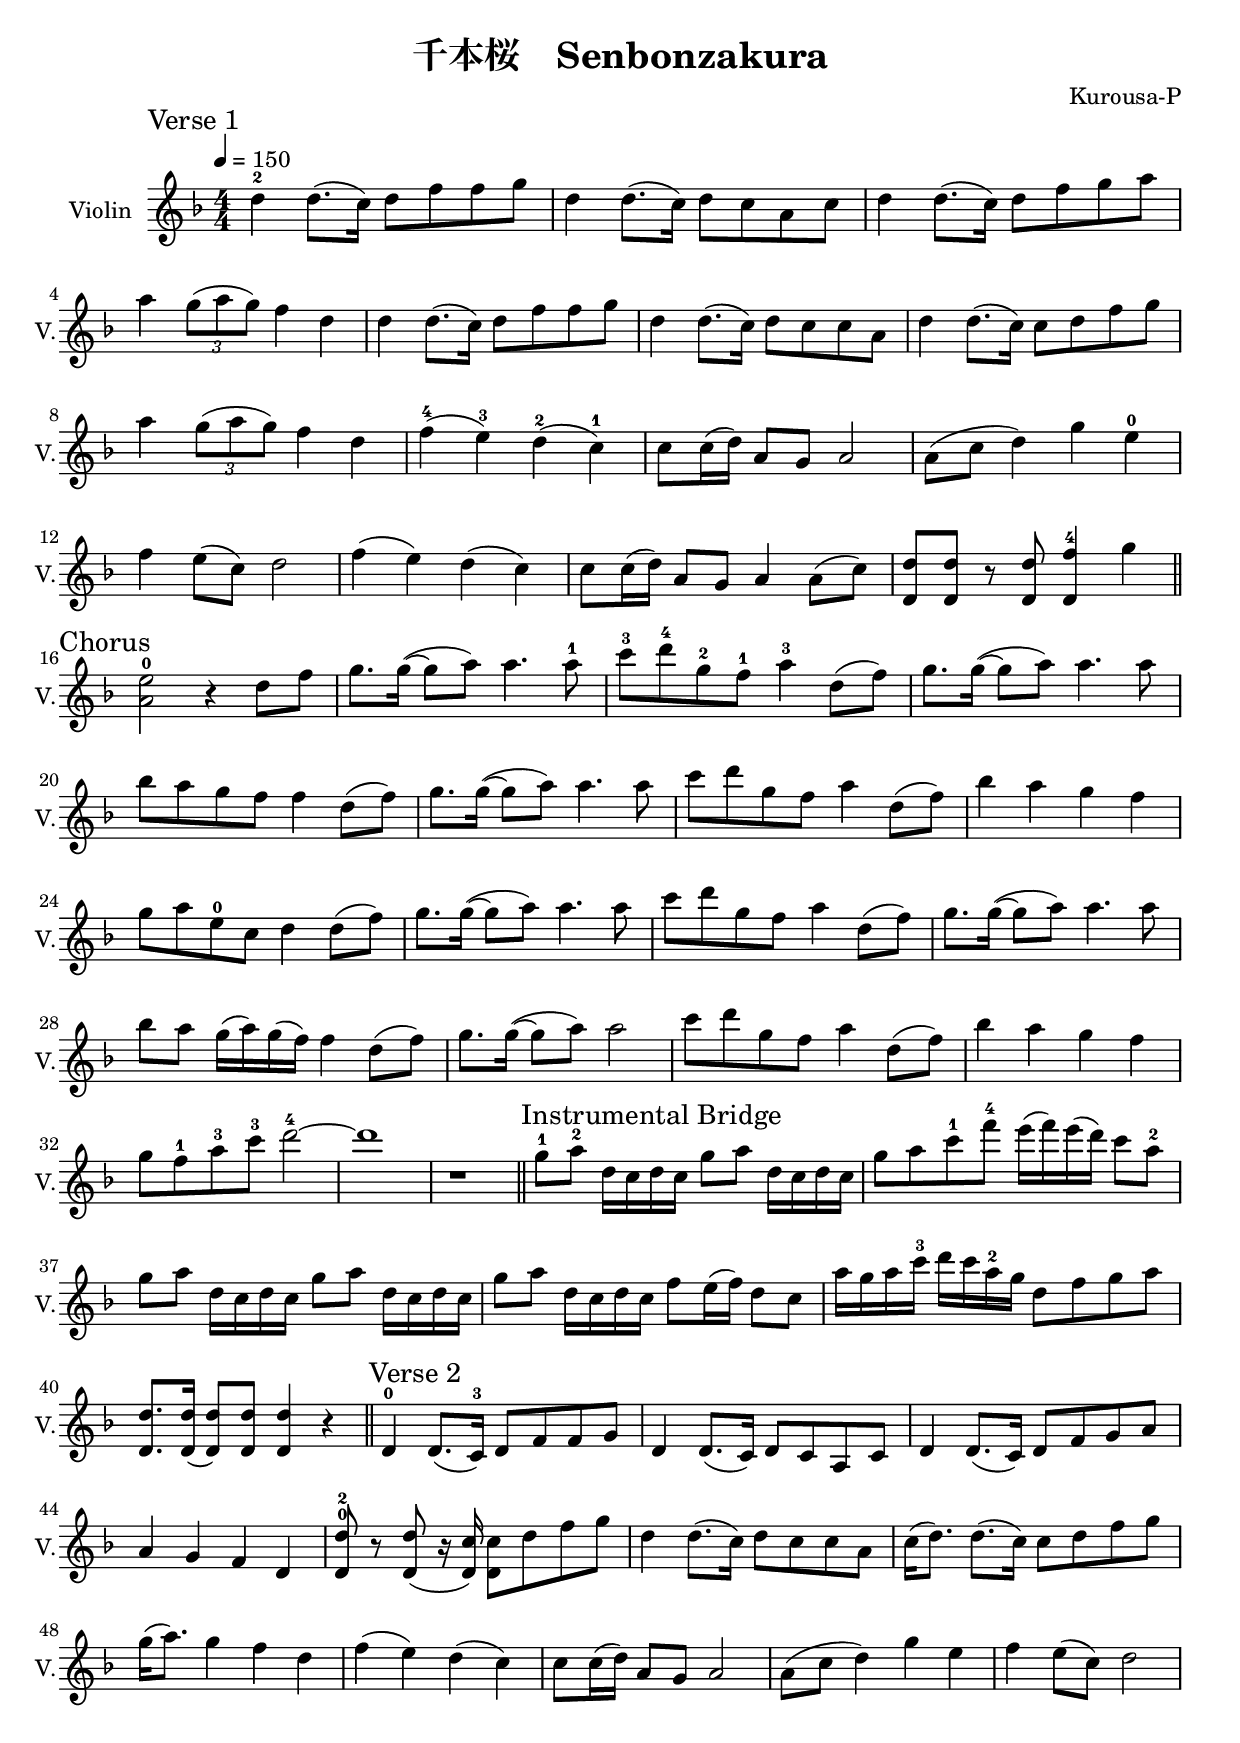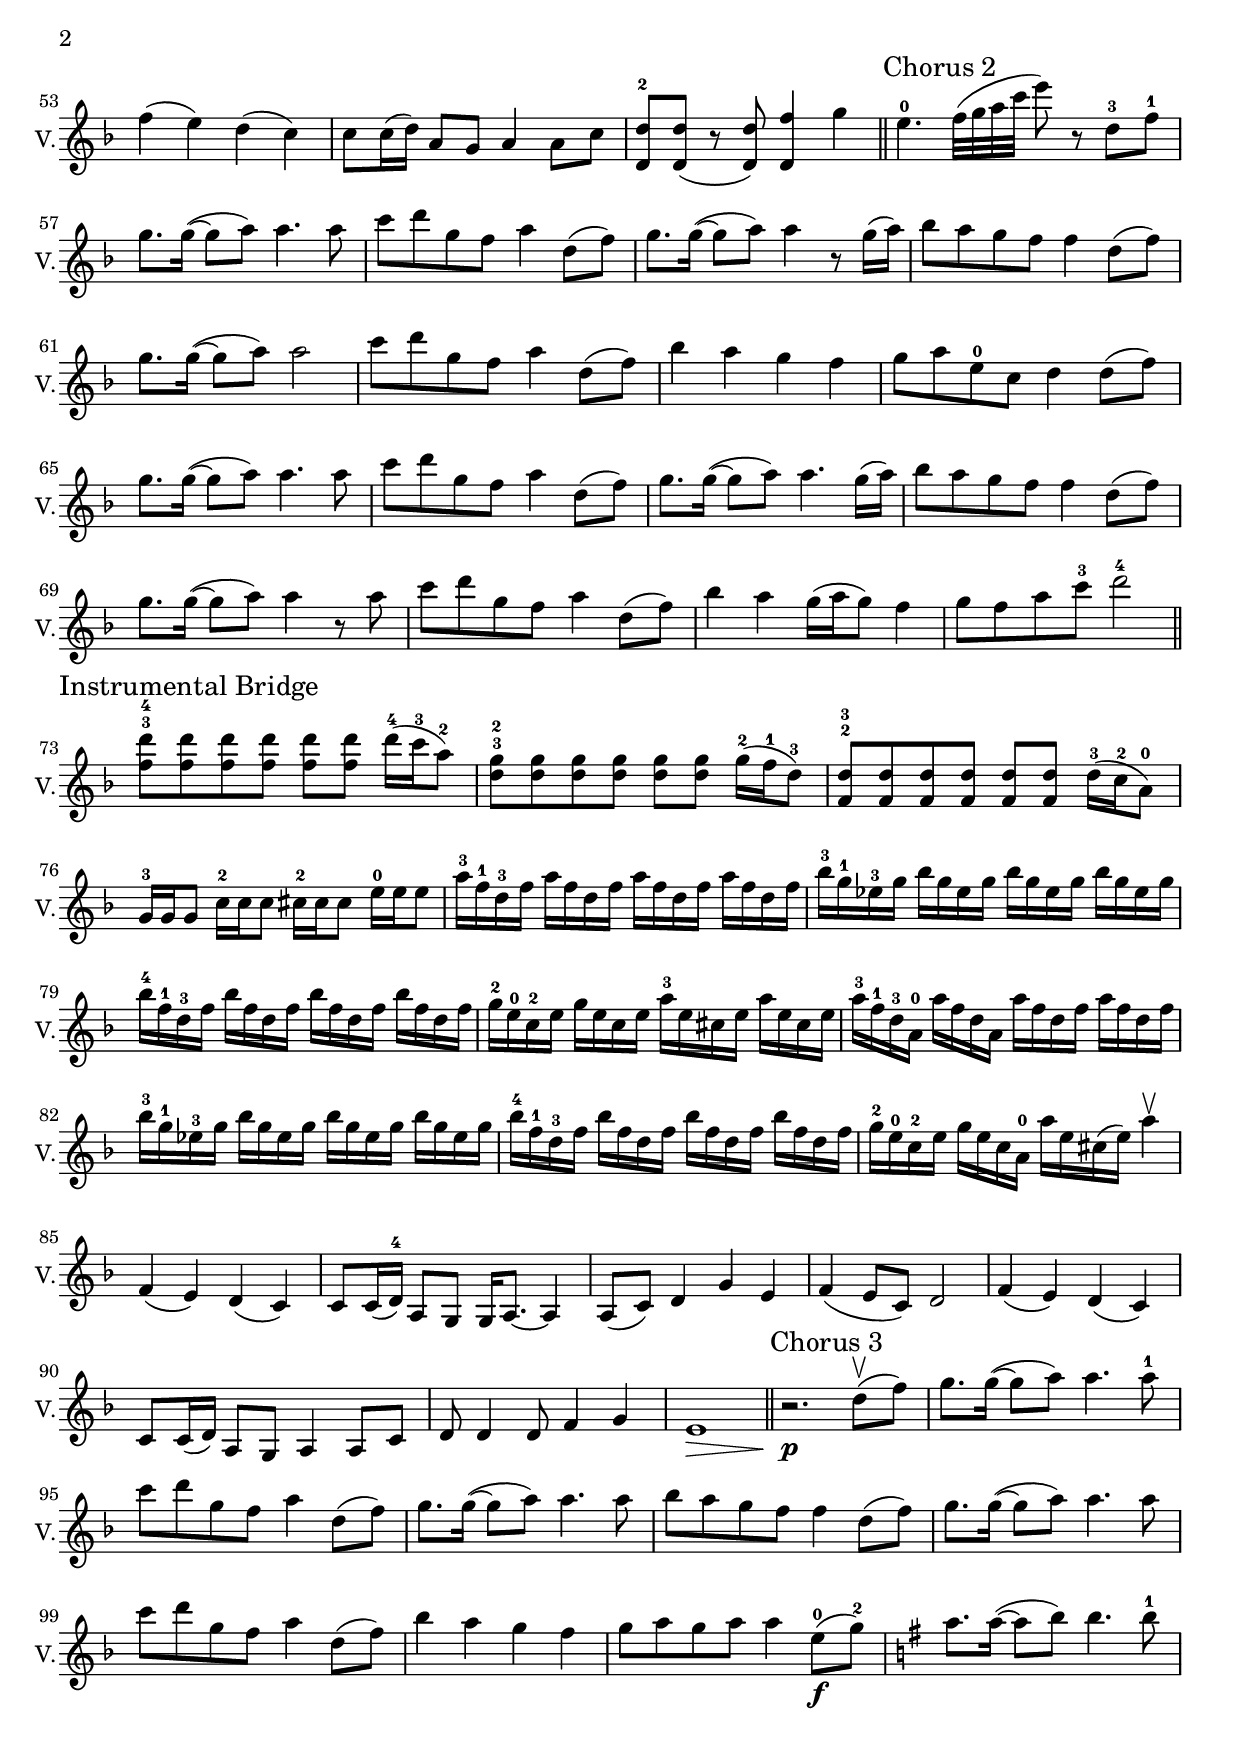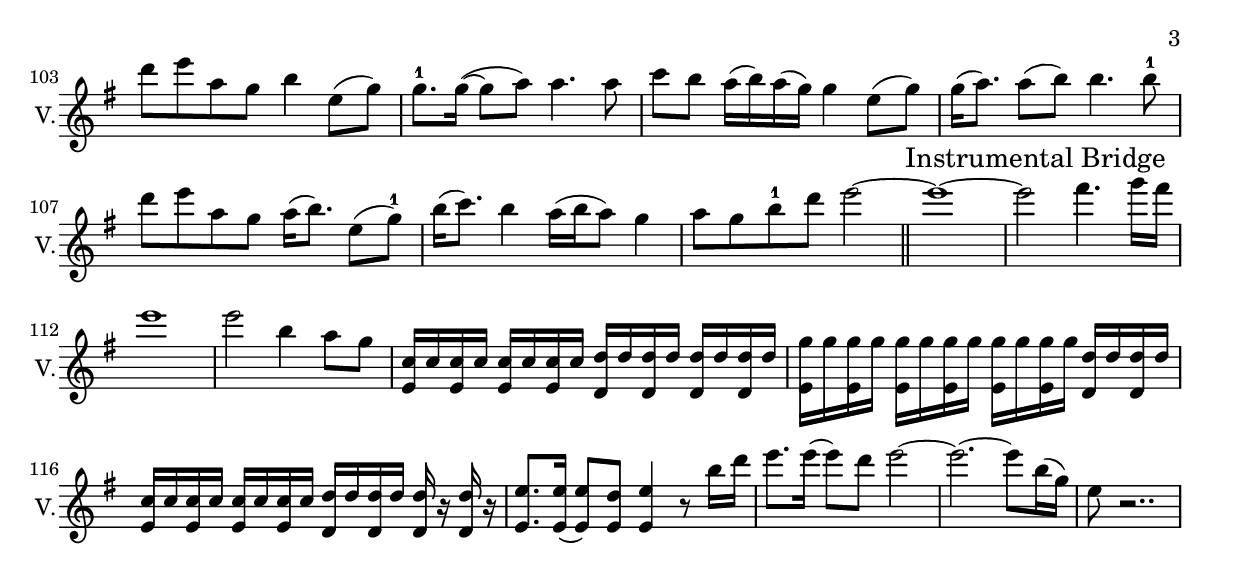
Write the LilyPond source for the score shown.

\version "2.24.0"
\language "english"
\header {
	title = "千本桜　Senbonzakura"
	composer = "Kurousa-P"
}

violin = \fixed c'' {
	\tempo 4 = 150
	\numericTimeSignature
	\time 4/4
	\override Accidental.hide-tied-accidental-after-break = ##t
	\key d \minor

	\sectionLabel "Verse 1"
	d4-2   d8.( c16) d8 f f g | d4 d8.( c16) d8 c a, c |
	d4     d8.( c16) d8 f g a | a4 \tuplet 3/2 {g8( a g)} f4   d    |
	d4     d8.( c16) d8 f f g | d4 d8.( c16) d8 c c a, |
	d4     d8.( c16) c8 d f g | a4 \tuplet 3/2 {g8( a g)} f4   d    |
	f4-4(  e-3)  d-2(  c-1)   | c8 c16( d) a,8 g, a,2  |
	a,8( c8 d4)   g        e-0| f4 e8( c ) d2
	f4(      e)  d(      c)   | c8 c16( d) a,8 g, a,4 a,8( c) |
	<d, d>8 8 r8 <d, d>8 <d, f-4>4 g4 |
	\section
	\sectionLabel "Chorus"
	                             <a, e>2-0 r4 d8 f |
	g8. 16~( 8       a) a4. a8-1| c'8-3 d'-4 g-2 f-1 a4-3 d8( f) |
	g8. 16~( 8       a) a4. a8 | bf8 a g f       f4 d8 (f) |
	g8. 16~( 8       a) a4. a8 | c'8 d' g f a4 d8( f) |
	bf4    a     g    f        | g8 a e-0 c      d4 d8( f)  |
	g8. 16~( 8       a) a4. a8 | c'8 d' g f a4 d8( f) |
	g8. 16~( 8       a) a4. a8 | bf8 a g16( a)g( f) 4 d8( f)|
	g8. 16~( 8       a) a2     | c'8 d' g f       a4 d8( f) |
	bf4    a     g    f        | g8  f-1 a-3  c'-3   d'2~-4 |
	d'1                        | r1
	\section
	\sectionLabel "Instrumental Bridge"
	g8-1 a-2 d16 c d c g8 a d16 c d c | g8 a c'-1 f'-4 e'16(f') e'(d') c'8 a-2 |
	g8 a d16 c d c g8 a d16 c d c | g8 a d16 c d c f8 e16( f)d8 c |
	a16 g a c'-3 d' c' a-2 g d8 f g a | <d, d>8. 16( 8) 8 4 r4 |

	\section
	\sectionLabel "Verse 2"
	\fixed c' {
	d4-0  d8.(c16-3) d8 f f g | d4 d8.( c16) d8 c a, c |
	d4    d8.(c16)   d8 f g a | a4 g         f    d    |
	}
	<d, d>8-0-2 r8 8(r16 <d, c>) 8 d f g | d4 d8.( c16) d8 c c a,  |
	c16( d8.) d8.( c16)     c8 d f g | g16( a8.)      g4 f d   |
	f4(       e)      d(           c)| c8 16(d) a,8   g, a,2   |
	a,8(c    d4)           g       e | f4   e8( c)       d2    |
	f4(       e)      d(           c)| c8 16(d) a,8 g, a,4 8 c |
	<d, d>8-2 8(r <d, d>8)   <d, f>4 g |

	\section
	\sectionLabel "Chorus 2"
	                             e4.-0 f32( g a c' e'8) r8 d-3 f-1 |
	g8. 16~( 8       a) a4. a8 | c'8 d' g f a4 d8( f) |
	g8. 16~( 8       a) a4 r8 g16(a) | bf8 a g f       f4 d8 (f) |
	g8. 16~( 8       a) a2     | c'8 d' g f a4 d8( f) |
	bf4    a     g    f        | g8 a e-0 c        d4 d8( f)  |
	g8. 16~( 8       a) a4. a8 | c'8 d' g f a4 d8( f) |
	g8. 16~( 8       a) a4. g16(a) | bf8 a g f f4 d8( f) |
	g8. 16~( 8       a) a4 r8 a8 | c'8 d' g f       a4 d8( f) |
	bf4    a g16(a g8) f4      | g8 f a c'-3 d'2-4 |

	\section
	\sectionLabel "Instrumental Bridge"
	<f d'>8-3-4 8 8 8 8 8 d'16-4(c'-3 a8-2) |
	<d g>8-3-2  8 8 8 8 8 g16-2( f-1  d8-3) |
	<f, d>8-2-3 8 8 8 8 8 d16-3( c-2 a,8-0) |
	g,16-3 16 8 c16-2 16 8 cs16-2 16 8 e16-0 16 8 |
	a16-3  f-1 d-3  f  a  f d  f  a  f d  f a  f d  f |
	bf16-3 g-1 ef-3 g  bf g ef g  bf g ef g bf g ef g |
	bf16-4 f-1 d-3  f  bf f d  f  bf f d  f bf f d  f |
	g16-2  e-0 c-2  e  g  e c  e  a-3  e cs e a  e cs e |
	a16-3  f-1 d-3  a,-0 a  f d  a, a  f d  f a  f d  f |
	bf16-3 g-1 ef-3 g  bf g ef g  bf g ef g bf g ef g |
	bf16-4 f-1 d-3  f  bf f d  f  bf f d  f bf f d  f |
	g16-2  e-0 c-2  e  g  e c  a,-0 a  e cs(e)a4\upbow |

	\fixed c' {
	f4(   e)  d(  c) | c8 16(d-4) a,8 g,8 16 a,8.~ 4 |
	a,8(c) d4 g   e  | f4(      e8 c)   d2         |
	f4(   e)  d(  c) | c8 16(d) a,8 g,8 a,4 a,8 c  |
	d8 4   8  f4  g  | e1\>                        |
	}
	\section
	\sectionLabel "Chorus 3"
	r2.\p              d8(\upbow f ) |
	g8. 16~( 8       a) a4. a8-1 | c'8 d' g f a4 d8( f) |
	g8. 16~( 8       a) a4. a8 | bf8 a g f       f4 d8 (f) |
	g8. 16~( 8       a) a4. a8 | c'8 d' g f a4 d8( f) |
	bf4    a     g    f        | g8 a g a      a4 e8-0\f( g-2) |

	\key e \minor
	a8. 16~(8 b) b4. 8-1 | d'8 e' a g b4 e8( g) |
	g8.-1 16~(8 a) a4. a8 | c'8 b a16( b) a( g) g4 e8( g) |
	g16(a8.) a8( b) 4. 8-1 | d'8 e' a g a16( b8.) e8( g-1) |
	b16( c'8.) b4 a16( b a8) g4 | a8 g b-1 d' e'2~ |

	% Instrumental Bridge
	\section
	\sectionLabel "Instrumental Bridge"
	e'1~ | e'2 fs'4. g'16 fs' |
	e'1  | e'2 b4 a8 g        |

	<e, c>16 c <e, c> c <e, c> c <e, c> c <d, d> d <d, d> d <d, d> d <d, d> d |
	<e, g>16 g <e, g> g <e, g> g <e, g> g <e, g> g <e, g> g <d, d> d <d, d> d |
	<e, c>16 c <e, c> c <e, c> c <e, c> c <d, d> d <d, d> d <d, d> r <d, d> r |
	<e, e>8. 16(8) <e, d> <e, e>4 r8 b16 d' | e'8. 16(8) d' e'2~ |
	e'2.~ 8 b16( g) | e8 r2.. |
}

\score{
	\midi {
		\context {
			\Score
			midiChannelMapping = #'instrument
		}
	}
	\layout {
		\context {
			\Score
		}
	}
	<<
	\new Staff \with {
		instrumentName = "Violin"
		shortInstrumentName = "V."
		midiInstrument = "violin"
	} <<
		\new Voice = "violin" {
			\violin
		}
	>>
	>>
}
